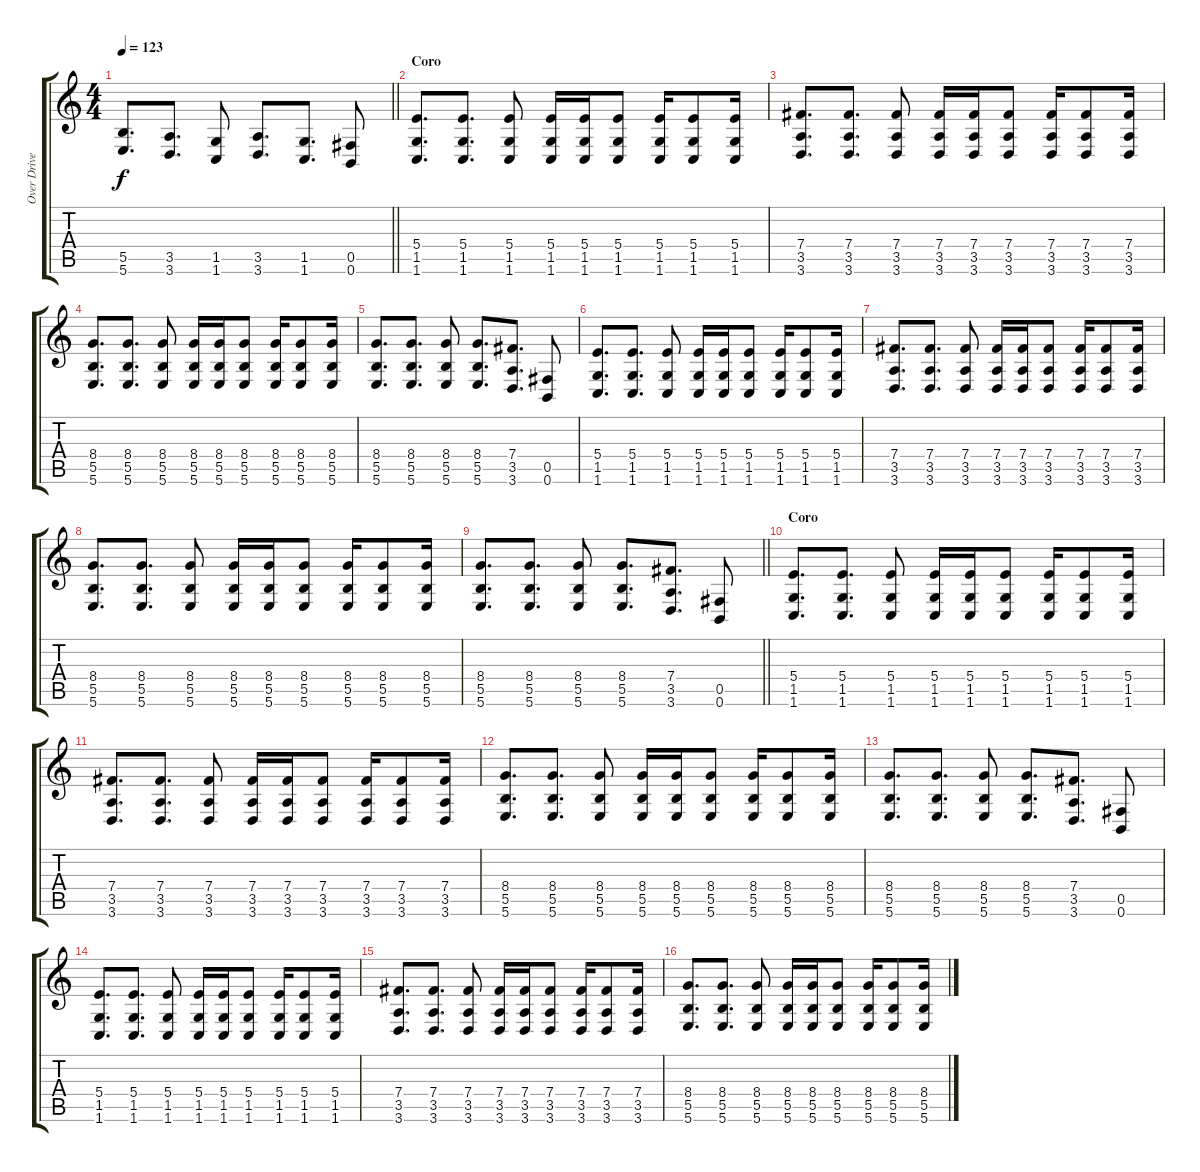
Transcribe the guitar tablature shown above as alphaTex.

\track ("Over Driver 1" "Over Drive") {instrument overdrivenguitar}
\staff {score tabs}
\tuning (Db4 Ab3 E3 B2 Gb2 B1) {hide}
\ts (4 4)
\tempo 123
\clef g2
\barLineRight lightlight
\ks aminor
(5.5 5.6).8{d dy f} (3.5 3.6).8{d} (1.5 1.6).8 (3.5 3.6).8{d} (1.5 1.6).8{d} (0.5 0.6).8 |
\section ("" "Coro")
(5.4 1.5 1.6).8{d} (5.4 1.5 1.6).8{d} (5.4 1.5 1.6).8 (5.4 1.5 1.6).16 (5.4 1.5 1.6).16 (5.4 1.5 1.6).8 (5.4 1.5 1.6).16 (5.4 1.5 1.6).8 (5.4 1.5 1.6).16 |
(7.4 3.5 3.6).8{d} (7.4 3.5 3.6).8{d} (7.4 3.5 3.6).8 (7.4 3.5 3.6).16 (7.4 3.5 3.6).16 (7.4 3.5 3.6).8 (7.4 3.5 3.6).16 (7.4 3.5 3.6).8 (7.4 3.5 3.6).16 |
(8.4 5.5 5.6).8{d} (8.4 5.5 5.6).8{d} (8.4 5.5 5.6).8 (8.4 5.5 5.6).16 (8.4 5.5 5.6).16 (8.4 5.5 5.6).8 (8.4 5.5 5.6).16 (8.4 5.5 5.6).8 (8.4 5.5 5.6).16 |
(8.4 5.5 5.6).8{d} (8.4 5.5 5.6).8{d} (8.4 5.5 5.6).8 (8.4 5.5 5.6).8{d} (7.4 3.5 3.6).8{d} (0.5 0.6).8 |
(5.4 1.5 1.6).8{d} (5.4 1.5 1.6).8{d} (5.4 1.5 1.6).8 (5.4 1.5 1.6).16 (5.4 1.5 1.6).16 (5.4 1.5 1.6).8 (5.4 1.5 1.6).16 (5.4 1.5 1.6).8 (5.4 1.5 1.6).16 |
(7.4 3.5 3.6).8{d} (7.4 3.5 3.6).8{d} (7.4 3.5 3.6).8 (7.4 3.5 3.6).16 (7.4 3.5 3.6).16 (7.4 3.5 3.6).8 (7.4 3.5 3.6).16 (7.4 3.5 3.6).8 (7.4 3.5 3.6).16 |
(8.4 5.5 5.6).8{d} (8.4 5.5 5.6).8{d} (8.4 5.5 5.6).8 (8.4 5.5 5.6).16 (8.4 5.5 5.6).16 (8.4 5.5 5.6).8 (8.4 5.5 5.6).16 (8.4 5.5 5.6).8 (8.4 5.5 5.6).16 |
\barLineRight lightlight
(8.4 5.5 5.6).8{d} (8.4 5.5 5.6).8{d} (8.4 5.5 5.6).8 (8.4 5.5 5.6).8{d} (7.4 3.5 3.6).8{d} (0.5 0.6).8 |
\section ("" "Coro")
(5.4 1.5 1.6).8{d} (5.4 1.5 1.6).8{d} (5.4 1.5 1.6).8 (5.4 1.5 1.6).16 (5.4 1.5 1.6).16 (5.4 1.5 1.6).8 (5.4 1.5 1.6).16 (5.4 1.5 1.6).8 (5.4 1.5 1.6).16 |
(7.4 3.5 3.6).8{d} (7.4 3.5 3.6).8{d} (7.4 3.5 3.6).8 (7.4 3.5 3.6).16 (7.4 3.5 3.6).16 (7.4 3.5 3.6).8 (7.4 3.5 3.6).16 (7.4 3.5 3.6).8 (7.4 3.5 3.6).16 |
(8.4 5.5 5.6).8{d} (8.4 5.5 5.6).8{d} (8.4 5.5 5.6).8 (8.4 5.5 5.6).16 (8.4 5.5 5.6).16 (8.4 5.5 5.6).8 (8.4 5.5 5.6).16 (8.4 5.5 5.6).8 (8.4 5.5 5.6).16 |
(8.4 5.5 5.6).8{d} (8.4 5.5 5.6).8{d} (8.4 5.5 5.6).8 (8.4 5.5 5.6).8{d} (7.4 3.5 3.6).8{d} (0.5 0.6).8 |
(5.4 1.5 1.6).8{d} (5.4 1.5 1.6).8{d} (5.4 1.5 1.6).8 (5.4 1.5 1.6).16 (5.4 1.5 1.6).16 (5.4 1.5 1.6).8 (5.4 1.5 1.6).16 (5.4 1.5 1.6).8 (5.4 1.5 1.6).16 |
(7.4 3.5 3.6).8{d} (7.4 3.5 3.6).8{d} (7.4 3.5 3.6).8 (7.4 3.5 3.6).16 (7.4 3.5 3.6).16 (7.4 3.5 3.6).8 (7.4 3.5 3.6).16 (7.4 3.5 3.6).8 (7.4 3.5 3.6).16 |
(8.4 5.5 5.6).8{d} (8.4 5.5 5.6).8{d} (8.4 5.5 5.6).8 (8.4 5.5 5.6).16 (8.4 5.5 5.6).16 (8.4 5.5 5.6).8 (8.4 5.5 5.6).16 (8.4 5.5 5.6).8 (8.4 5.5 5.6).16
